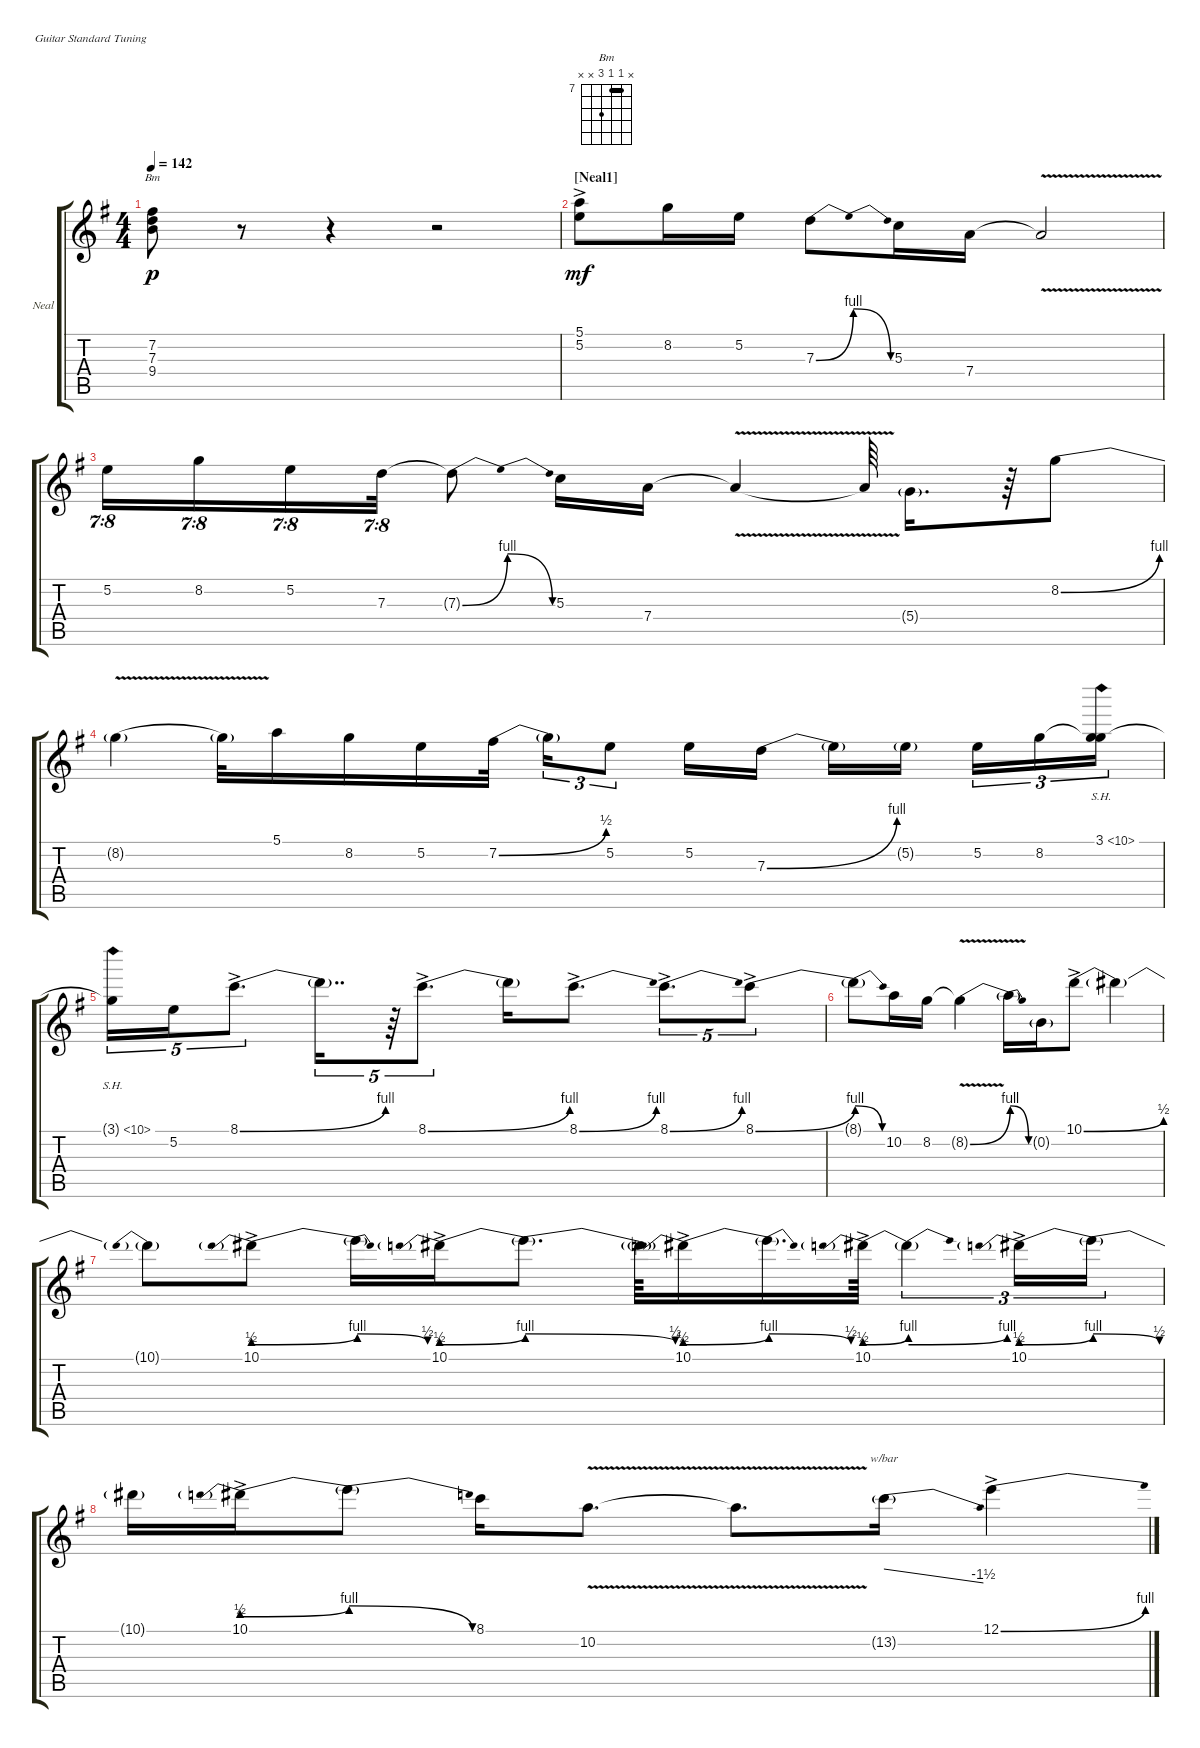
\bracketExtendMode groupsimilarinstruments
\firstSystemTrackNameOrientation horizontal
\otherSystemsTrackNameOrientation horizontal
\track ("Guitar - Neal Schon" "Neal") {instrument electricguitarclean}
\staff {score tabs}
\tuning (E4 B3 G3 D3 A2 E2)
\chord ("Bm" x 7 7 9 x x) {firstfret 7 barre 7}
\ts (4 4)
\tempo 142
\clef g2
\ks eminor
(7.2 7.3 9.4).8{ch "Bm" dy p} r.8 r.4 r.2 |
\section ("" "[Neal1] ")
(5.1{ac} 5.2).8{dy mf} 8.2.16 5.2.16 7.3{be (bendrelease 0 0 6.6 4 23.4 4 32.4 0)}.8 5.3.16 7.4.16 7.4{v t}.2 |
5.2.16{tu (7 8)} 8.2.16{tu (7 8)} 5.2.16{tu (7 8)} 7.3.32{tu (7 8)} 7.3{be (bendrelease 0 0 6.6 4 23.4 4 32.4 0) t}.8 5.3.16 7.4.16 7.4{v t}.4 7.4{v t}.64 5.4{g}.16{d} r.64 8.2{be (bend 7.8 0 51.6 4)}.8 |
8.2{be (hold 0 0 60 0) v t}.4 8.2{be (hold 0 0 60 0) v t}.32 5.1.16 8.2.16 5.2.16 7.2{be (bend 0 0 16.2 2)}.32 7.2{t}.16{tu (3 2)} 5.2.8{tu (3 2)} 5.2.16 7.3{be (bend 0 0 25.2 4)}.16 7.3{t}.16 5.2{g}.16 5.2.16{tu (3 2)} 8.2.16{tu (3 2)} (3.1{sh 7} 8.2{t}).16{tu (3 2)} |
3.1{sh 7 t}.16{tu (5 4)} 5.2.16{tu (5 4)} 8.1{be (bend 0.6 0 47.4 4) ac}.8{d tu (5 4)} 8.1{t}.16{dd tu (5 4)} r.64{tu (5 4)} 8.1{be (bend 0 0 45 4) ac}.8{d tu (5 4)} 8.1{t}.16 8.1{be (bend 0 0 53.4 4) ac}.8{d} 8.1{be (bend 0 0 54.6 4) ac}.8{d tu (5 4)} 8.1{be (bend 0 0 54.6 4) ac}.8{tu (5 4)} |
8.1{be (release 15 4 33 0) t}.8 10.2.16 8.2.16 8.2{be (bend 0 0 15 4) v t}.4 8.2{be (release 0 4 15 0) t}.16 0.2{g}.16 10.1{be (bend 0 0 24 2) ac}.8 10.1{t}.4 |
10.1{be (prebend 0 2 60 2) t}.8 10.1{be (prebendbend 0 2 19.2 4) ac}.8 10.1{be (release 0 4 13.2 2) t}.16 10.1{be (prebendbend 0 2 4.8 4) ac}.16 10.1{be (release 29.4 4 55.199999999999996 2) t}.8{d} 10.1{t}.64 10.1{be (prebendbend 0 2 4.8 4) ac}.16 10.1{be (release 0.6 4 10.799999999999999 2) t}.16{d} 10.1{be (prebendbend 0 2 59.4 4) ac}.64 10.1{be (release 29.4 4 8.4 2) t}.4{tu (3 2)} 10.1{be (prebendbend 0 2 7.199999999999999 4) ac}.16{tu (3 2)} 10.1{be (release 0 4 16.2 2) t}.16{tu (3 2)} |
10.1{t}.16 10.1{be (prebendbend 0 2 11.4 4) ac}.16 10.1{be (release 3.5999999999999996 4 29.4 0) t}.8 8.1.16 10.2{v}.8{d} 10.2{v t}.8{d} 13.2{g}.16{tbe (dive default 28.2 0 60 -6)} 12.1{be (bend 0 0 21 4) ac}.4
